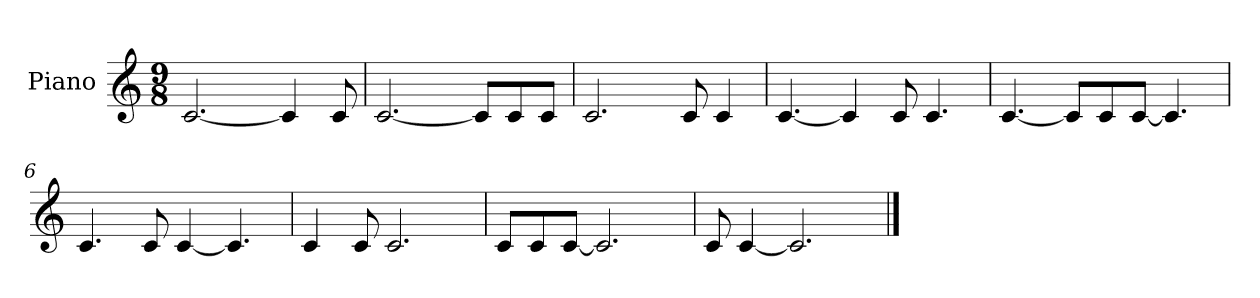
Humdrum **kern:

**kern
*part1
*staff1
*I"Piano
*I'Pno.
*clefG2
*k[]
*M9/8
*MM90
=1
[2.c/
4c/]
8c/
=2
[2.c/
8c/L]
8c/
8c/J
=3
2.c/
8c/
4c/
=4
[4.c/
4c/]
8c/
4.c/
=5
[4.c/
8c/L]
8c/
[8c/J
4.c/]
=6
4.c/
8c/
[4c/
4.c/]
=7
4c/
8c/
2.c/
=8
8c/L
8c/
[8c/J
2.c/]
=9
8c/
[4c/
2.c/]
==
*-
